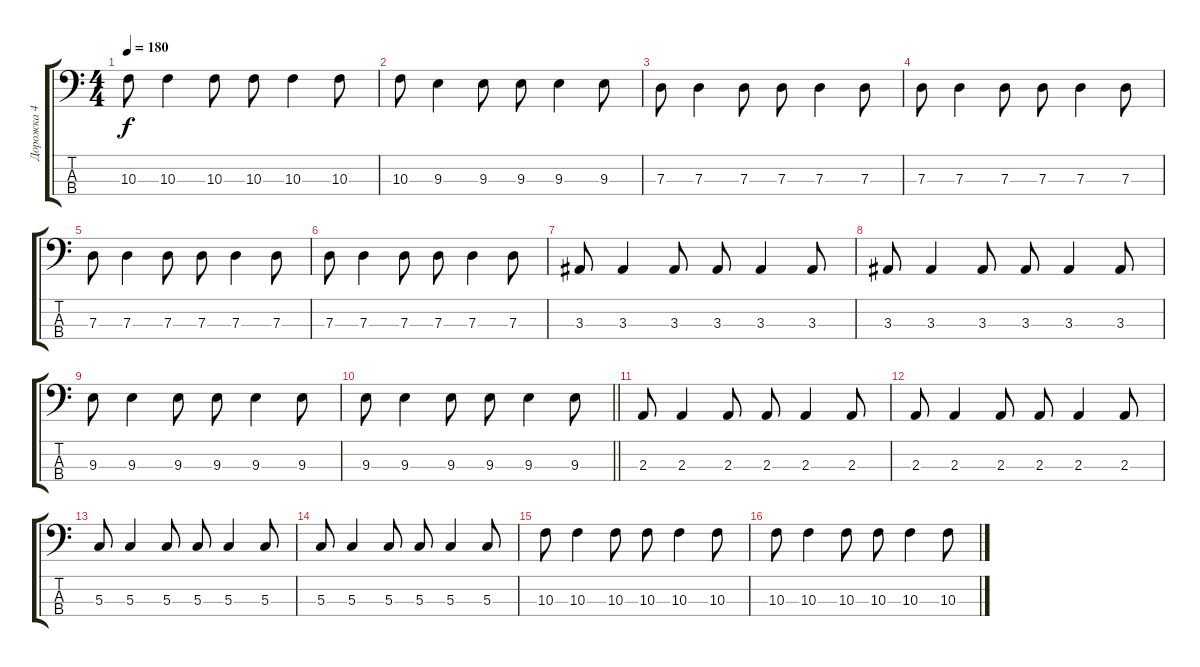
\track ("Дорожка 4" "Дорожка 4") {instrument electricbasspick}
\staff {score tabs}
\tuning (F2 C2 G1 C1) {hide}
\ts (4 4)
\tempo 180
\clef f4
\ks c
10.3.8{dy f} 10.3.4 10.3.8 10.3.8 10.3.4 10.3.8 |
10.3.8 9.3.4 9.3.8 9.3.8 9.3.4 9.3.8 |
7.3.8 7.3.4 7.3.8 7.3.8 7.3.4 7.3.8 |
7.3.8 7.3.4 7.3.8 7.3.8 7.3.4 7.3.8 |
7.3.8 7.3.4 7.3.8 7.3.8 7.3.4 7.3.8 |
7.3.8 7.3.4 7.3.8 7.3.8 7.3.4 7.3.8 |
3.3.8 3.3.4 3.3.8 3.3.8 3.3.4 3.3.8 |
3.3.8 3.3.4 3.3.8 3.3.8 3.3.4 3.3.8 |
9.3.8 9.3.4 9.3.8 9.3.8 9.3.4 9.3.8 |
\barLineRight lightlight
9.3.8 9.3.4 9.3.8 9.3.8 9.3.4 9.3.8 |
\section ("" "")
2.3.8 2.3.4 2.3.8 2.3.8 2.3.4 2.3.8 |
2.3.8 2.3.4 2.3.8 2.3.8 2.3.4 2.3.8 |
5.3.8 5.3.4 5.3.8 5.3.8 5.3.4 5.3.8 |
5.3.8 5.3.4 5.3.8 5.3.8 5.3.4 5.3.8 |
10.3.8 10.3.4 10.3.8 10.3.8 10.3.4 10.3.8 |
10.3.8 10.3.4 10.3.8 10.3.8 10.3.4 10.3.8
